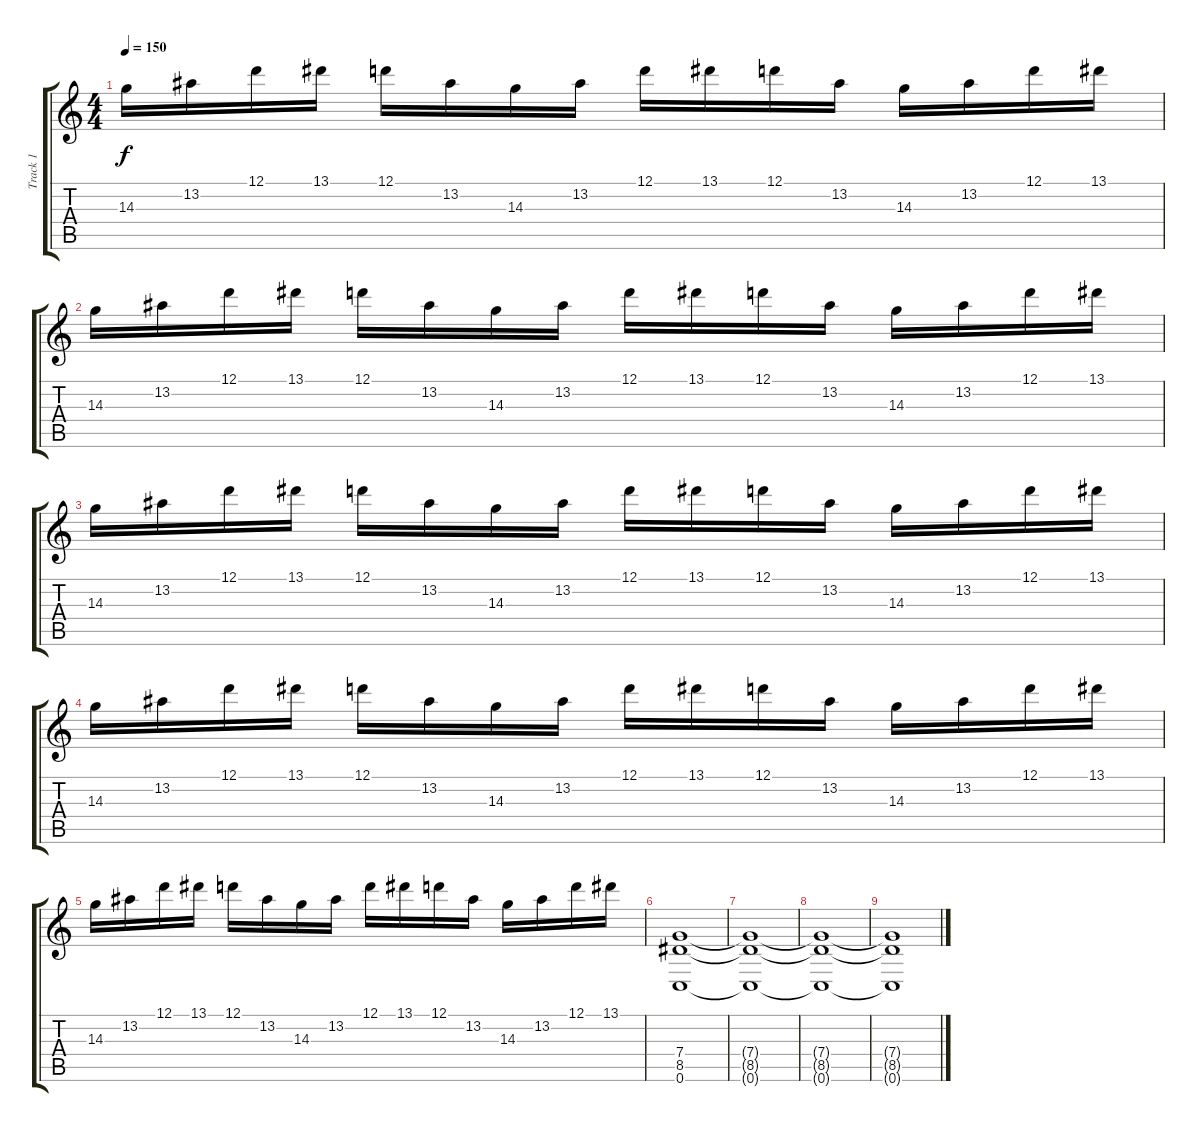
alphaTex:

\track ("Track 1" "Track 1") {instrument distortionguitar}
\staff {score tabs}
\tuning (D4 A3 F3 C3 G2 C2) {hide}
\ts (4 4)
\tempo 150
\clef g2
\ks c
14.3.16{dy f} 13.2.16 12.1.16 13.1.16 12.1.16 13.2.16 14.3.16 13.2.16 12.1.16 13.1.16 12.1.16 13.2.16 14.3.16 13.2.16 12.1.16 13.1.16 |
14.3.16 13.2.16 12.1.16 13.1.16 12.1.16 13.2.16 14.3.16 13.2.16 12.1.16 13.1.16 12.1.16 13.2.16 14.3.16 13.2.16 12.1.16 13.1.16 |
14.3.16 13.2.16 12.1.16 13.1.16 12.1.16 13.2.16 14.3.16 13.2.16 12.1.16 13.1.16 12.1.16 13.2.16 14.3.16 13.2.16 12.1.16 13.1.16 |
14.3.16 13.2.16 12.1.16 13.1.16 12.1.16 13.2.16 14.3.16 13.2.16 12.1.16 13.1.16 12.1.16 13.2.16 14.3.16 13.2.16 12.1.16 13.1.16 |
14.3.16 13.2.16 12.1.16 13.1.16 12.1.16 13.2.16 14.3.16 13.2.16 12.1.16 13.1.16 12.1.16 13.2.16 14.3.16 13.2.16 12.1.16 13.1.16 |
(7.4 8.5 0.6).1{volume 4} |
(7.4{t} 8.5{t} 0.6{t}).1 |
(7.4{t} 8.5{t} 0.6{t}).1 |
(7.4{t} 8.5{t} 0.6{t}).1
